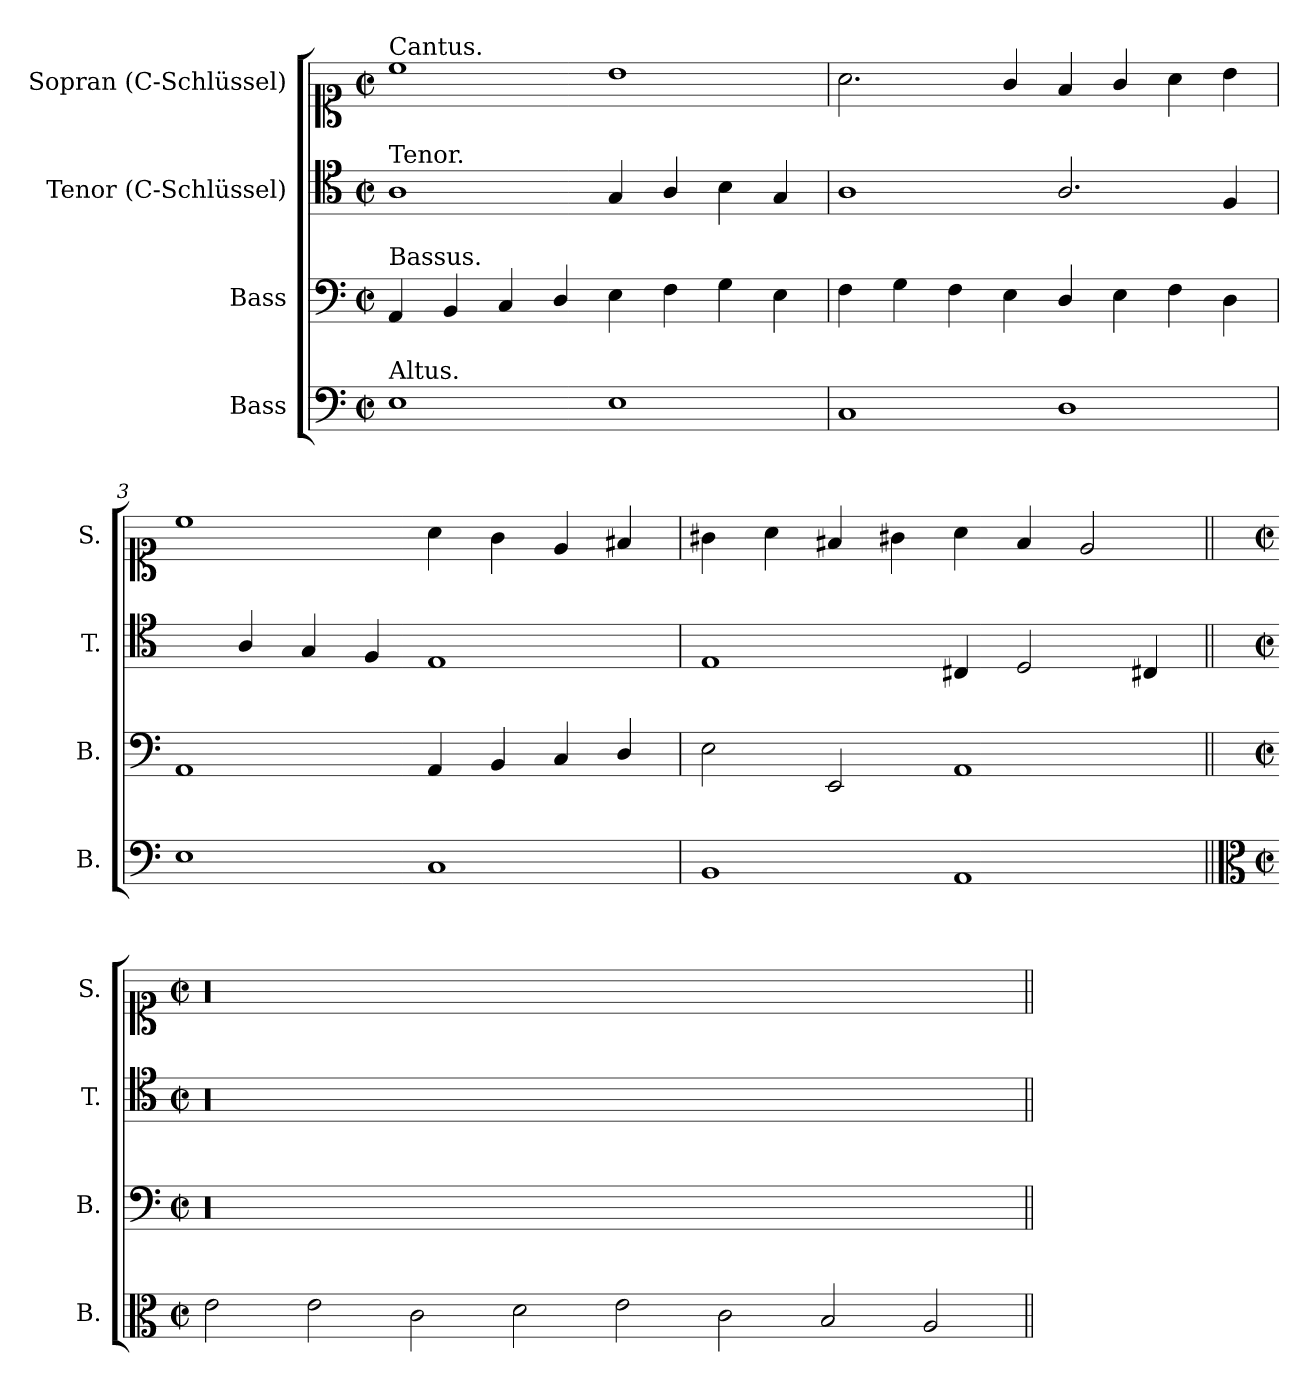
**kern	**kern	**kern	**kern
*part4	*part3	*part2	*part1
*staff4	*staff3	*staff2	*staff1
*I"Bass	*I"Bass	*I"Tenor (C-Schlüssel)	*I"Sopran (C-Schlüssel)
*I'B.	*I'B.	*I'T.	*I'S.
*clefF4	*clefF4	*clefC4	*clefC1
*k[]	*k[]	*k[]	*k[]
*M4/2	*M4/2	*M4/2	*M4/2
*met(c|)	*met(c|)	*met(c|)	*met(c|)
=1	=1	=1	=1
!	!	!	!LO:TX:a:t=Cantus.
!	!	!LO:TX:a:t=Tenor.	!
!	!LO:TX:a:t=Bassus.	!	!
!LO:TX:a:t=Altus.	!	!	!
1E	4AA/	1A	1cc
.	4BB/	.	.
.	4C/	.	.
.	4D/	.	.
1E	4E\	4G/	1b
.	4F\	4A/	.
.	4G\	4B\	.
.	4E\	4G/	.
=2	=2	=2	=2
1C	4F\	1A	2.a\
.	4G\	.	.
.	4F\	.	.
.	4E\	.	4g/
1D	4D/	2.A/	4f/
.	4E\	.	4g/
.	4F\	.	4a\
.	4D\	4F/	4b\
=3	=3	=3	=3
1E	1AA	4ryy	1cc
.	.	4A/	.
.	.	4G/	.
.	.	4F/	.
1C	4AA/	1E	4a\
.	4BB/	.	4g\
.	4C/	.	4e/
.	4D/	.	4f#X/
=4	=4	=4	=4
1BB	2E\	1E	4g#X\
.	.	.	4a\
.	2EE/	.	4f#X/
.	.	.	4g#X\
1AA	1AA	4C#X/	4a\
.	.	2D/	4f#/
.	.	.	2e/
.	.	4C#X/	.
!!LO:PB:g=z
=1||	=1||	=1||	=1||
*clefC3	*	*	*
*M2/2	*M2/2	*M2/2	*M2/2
*met(c|)	*met(c|)	*met(c|)	*met(c|)
2e	00r	00r	00r
2e	.	.	.
2c	.	.	.
2d	.	.	.
2e	.	.	.
2c	.	.	.
2B	.	.	.
2A	.	.	.
=||	=||	=||	=||
*-	*-	*-	*-
